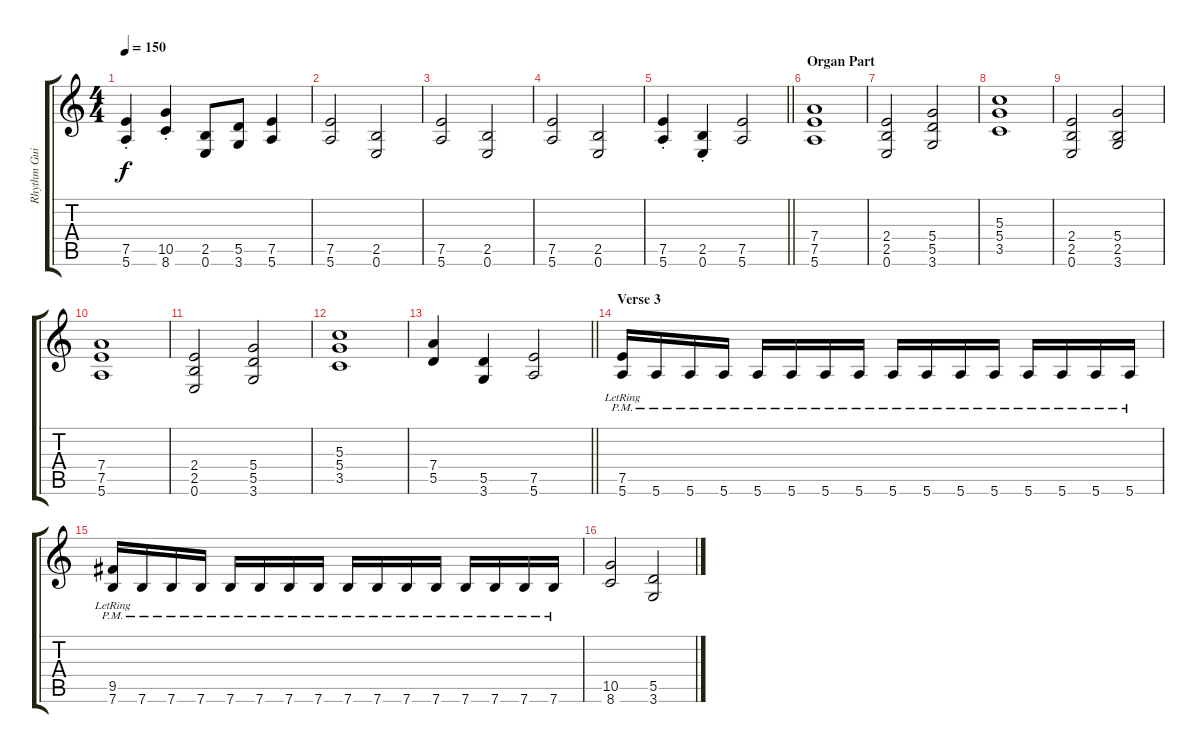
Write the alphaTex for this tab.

\track ("Rhythm Guitar" "Rhythm Gui") {instrument distortionguitar}
\staff {score tabs}
\tuning (E4 B3 G3 D3 A2 E2) {hide}
\ts (4 4)
\tempo 150
\clef g2
\ks c
(7.5{st} 5.6{st}).4{dy f} (10.5{st} 8.6{st}).4 (2.5 0.6).8 (5.5 3.6).8 (7.5 5.6).4 |
(7.5 5.6).2 (2.5 0.6).2 |
(7.5 5.6).2 (2.5 0.6).2 |
(7.5 5.6).2 (2.5 0.6).2 |
\barLineRight lightlight
(7.5{st} 5.6{st}).4 (2.5{st} 0.6{st}).4 (7.5 5.6).2 |
\section ("" "Organ Part")
(7.4 7.5 5.6).1 |
(2.4 2.5 0.6).2 (5.4 5.5 3.6).2 |
(5.3 5.4 3.5).1 |
(2.4 2.5 0.6).2 (5.4 2.5 3.6).2 |
(7.4 7.5 5.6).1 |
(2.4 2.5 0.6).2 (5.4 5.5 3.6).2 |
(5.3 5.4 3.5).1 |
\barLineRight lightlight
(7.4 5.5).4 (5.5 3.6).4 (7.5 5.6).2 |
\section ("" "Verse 3")
(7.5{lr} 5.6{pm}).16 5.6{pm}.16 5.6{pm}.16 5.6{pm}.16 5.6{pm}.16 5.6{pm}.16 5.6{pm}.16 5.6{pm}.16 5.6{pm}.16 5.6{pm}.16 5.6{pm}.16 5.6{pm}.16 5.6{pm}.16 5.6{pm}.16 5.6{pm}.16 5.6{pm}.16 |
(9.5{lr} 7.6{pm}).16 7.6{pm}.16 7.6{pm}.16 7.6{pm}.16 7.6{pm}.16 7.6{pm}.16 7.6{pm}.16 7.6{pm}.16 7.6{pm}.16 7.6{pm}.16 7.6{pm}.16 7.6{pm}.16 7.6{pm}.16 7.6{pm}.16 7.6{pm}.16 7.6{pm}.16 |
(10.5 8.6).2 (5.5 3.6).2
